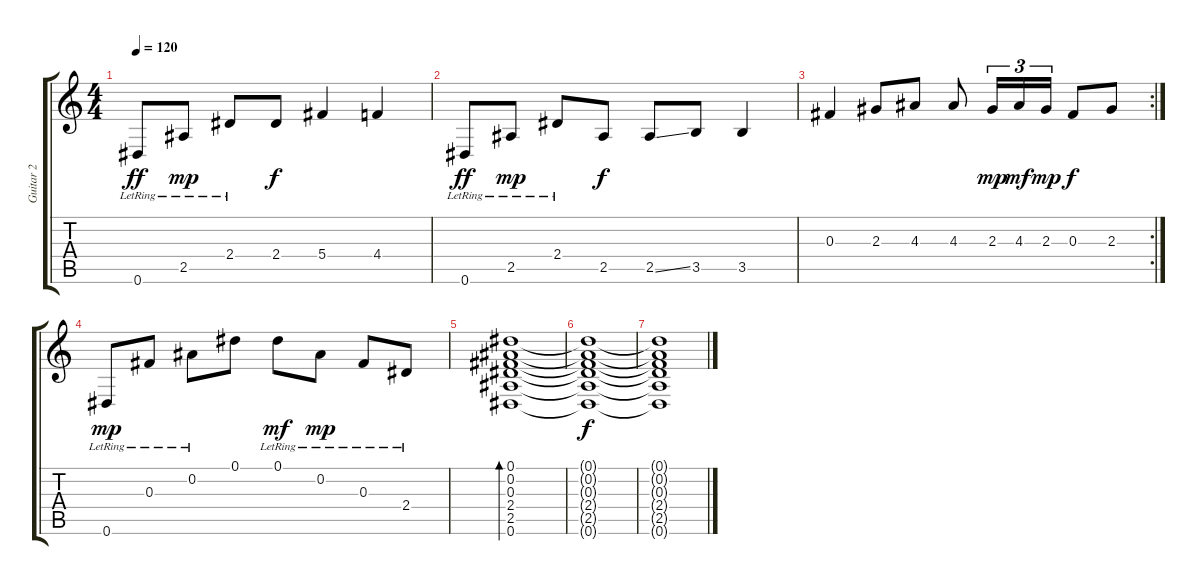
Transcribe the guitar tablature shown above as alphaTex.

\track ("Guitar 2" "Guitar 2") {instrument acousticguitarsteel}
\staff {score tabs}
\tuning (Eb4 Bb3 Gb3 Db3 Ab2 Eb2) {hide}
\ts (4 4)
\tempo 120
\clef g2
\ks c
0.6{lr}.8{dy ff} 2.5{lr}.8{dy mp} 2.4{lr}.8 2.4.8{dy f} 5.4.4 4.4.4 |
0.6{lr}.8{dy ff} 2.5{lr}.8{dy mp} 2.4{lr}.8 2.5.8{dy f} 2.5{ss}.8 3.5.8 3.5.4 |
\rc 2
0.3.4 2.3.8 4.3.8 4.3.8 2.3.16{tu (3 2) dy mp} 4.3.16{tu (3 2) dy mf} 2.3.16{tu (3 2) dy mp} 0.3.8{dy f} 2.3.8 |
0.6{lr}.8{dy mp} 0.3{lr}.8 0.2{lr}.8 0.1.8 0.1{lr}.8{dy mf} 0.2{lr}.8{dy mp} 0.3{lr}.8 2.4{lr}.8 |
(0.1 0.2 0.3 2.4 2.5 0.6).1{bd 240} |
(0.1{t} 0.2{t} 0.3{t} 2.4{t} 2.5{t} 0.6{t}).1{dy f} |
(0.1{t} 0.2{t} 0.3{t} 2.4{t} 2.5{t} 0.6{t}).1
